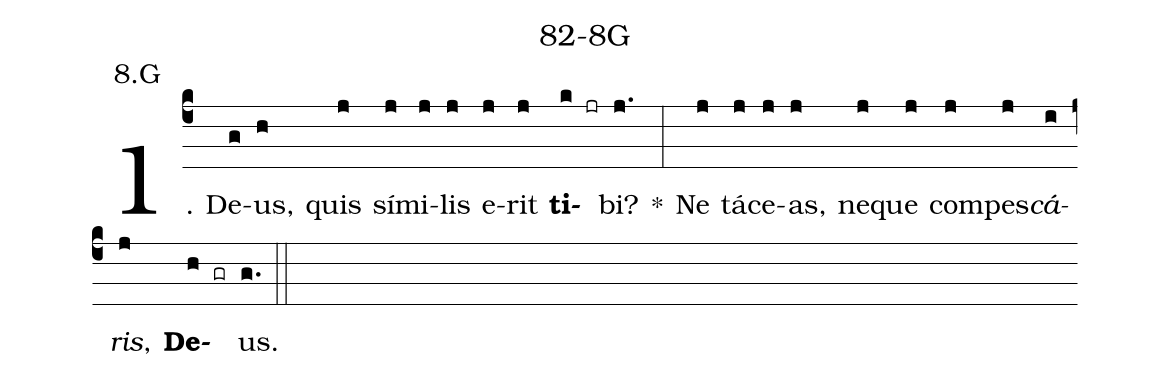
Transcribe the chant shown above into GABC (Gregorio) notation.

name: 82-8G;
annotation: 8.G;
%%
(c4)1. De(g)us,(h) quis(j) sí(j)mi(j)lis(j) e(j)rit(j) <b>ti</b>(k jr)bi?(j.) *(:) Ne(j) tá(j)ce(j)as,(j) ne(j)que(j) com(j)pes(j)<i>cá</i>(i)<i>ris</i>,(j) <b>De</b>(h gr)us.(g.) (::)
